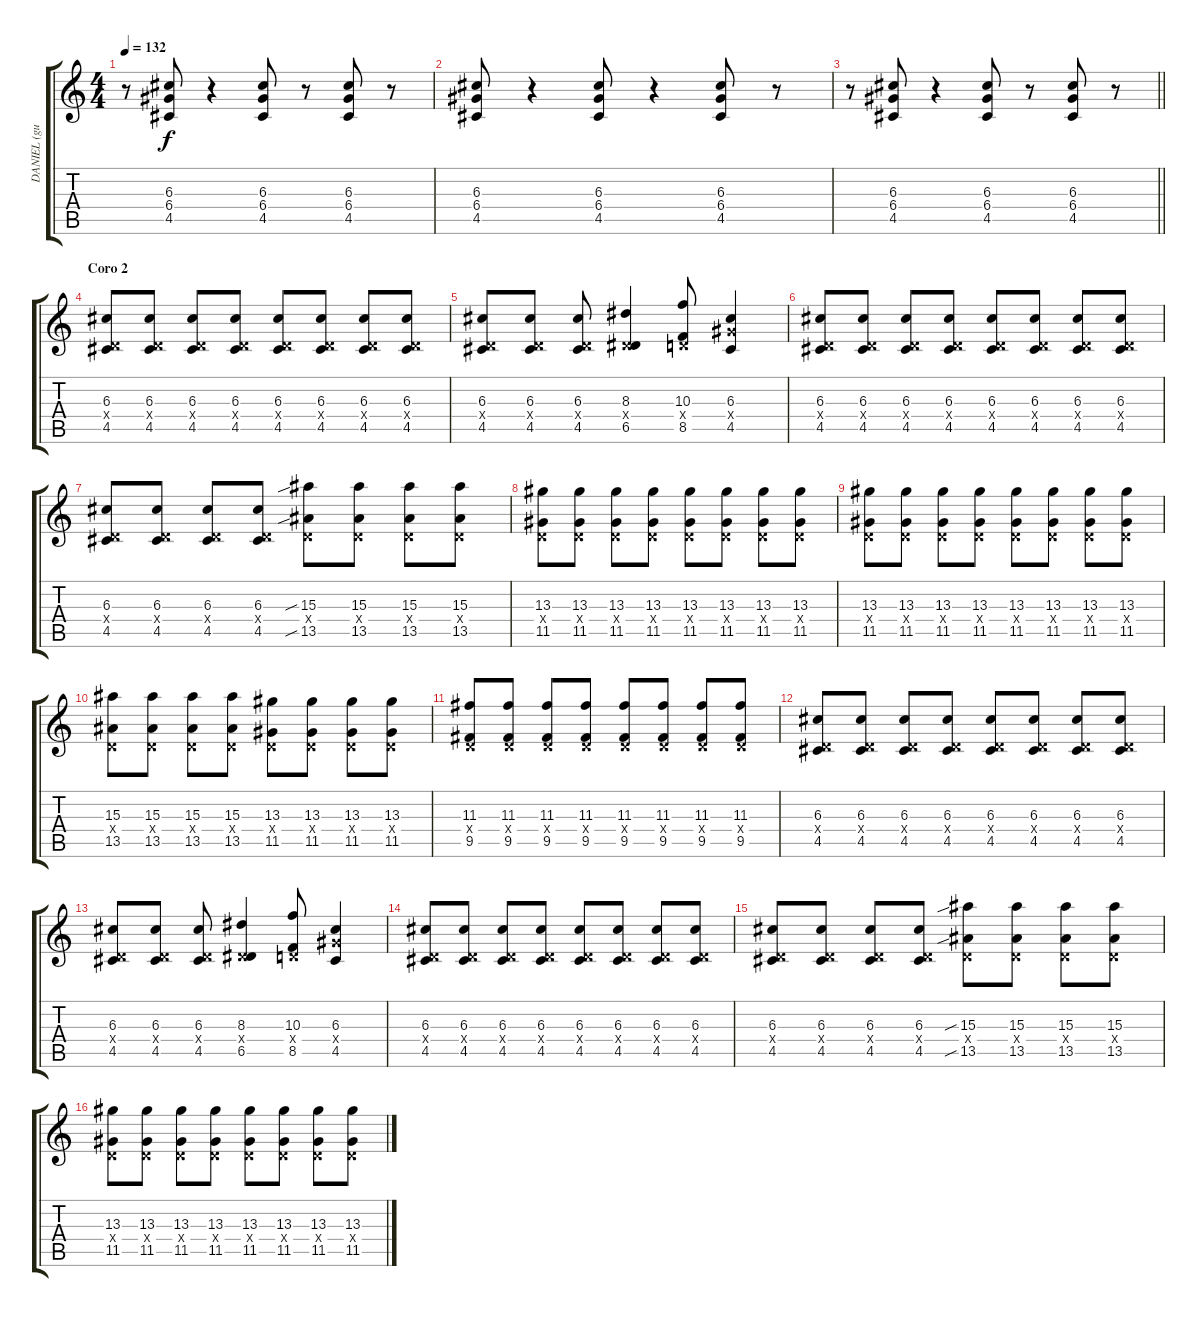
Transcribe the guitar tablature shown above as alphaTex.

\track ("DANIEL (guitarra)" "DANIEL (gu") {instrument distortionguitar}
\staff {score tabs}
\tuning (E4 B3 G3 D3 A2 E2) {hide}
\ts (4 4)
\tempo 132
\clef g2
\ks c
r.8{dy f} (6.3 6.4 4.5).8 r.4 (6.3 6.4 4.5).8 r.8 (6.3 6.4 4.5).8 r.8 |
(6.3 6.4 4.5).8 r.4 (6.3 6.4 4.5).8 r.4 (6.3 6.4 4.5).8 r.8 |
\barLineRight lightlight
r.8 (6.3 6.4 4.5).8 r.4 (6.3 6.4 4.5).8 r.8 (6.3 6.4 4.5).8 r.8 |
\section ("" "Coro 2")
(6.3 0.4{x} 4.5).8 (6.3 0.4{x} 4.5).8 (6.3 0.4{x} 4.5).8 (6.3 0.4{x} 4.5).8 (6.3 0.4{x} 4.5).8 (6.3 0.4{x} 4.5).8 (6.3 0.4{x} 4.5).8 (6.3 0.4{x} 4.5).8 |
(6.3 0.4{x} 4.5).8 (6.3 0.4{x} 4.5).8 (6.3 0.4{x} 4.5).8 (8.3 0.4{x} 6.5).4 (10.3 0.4{x} 8.5).8 (6.3 6.4{x} 4.5).4 |
(6.3 0.4{x} 4.5).8 (6.3 0.4{x} 4.5).8 (6.3 0.4{x} 4.5).8 (6.3 0.4{x} 4.5).8 (6.3 0.4{x} 4.5).8 (6.3 0.4{x} 4.5).8 (6.3 0.4{x} 4.5).8 (6.3 0.4{x} 4.5).8 |
(6.3 0.4{x} 4.5).8 (6.3 0.4{x} 4.5).8 (6.3 0.4{x} 4.5).8 (6.3 0.4{x} 4.5).8 (15.3{sib} 0.4{x} 13.5{sib}).8 (15.3 0.4{x} 13.5).8 (15.3 0.4{x} 13.5).8 (15.3 0.4{x} 13.5).8 |
(13.3 0.4{x} 11.5).8 (13.3 0.4{x} 11.5).8 (13.3 0.4{x} 11.5).8 (13.3 0.4{x} 11.5).8 (13.3 0.4{x} 11.5).8 (13.3 0.4{x} 11.5).8 (13.3 0.4{x} 11.5).8 (13.3 0.4{x} 11.5).8 |
(13.3 0.4{x} 11.5).8 (13.3 0.4{x} 11.5).8 (13.3 0.4{x} 11.5).8 (13.3 0.4{x} 11.5).8 (13.3 0.4{x} 11.5).8 (13.3 0.4{x} 11.5).8 (13.3 0.4{x} 11.5).8 (13.3 0.4{x} 11.5).8 |
(15.3 0.4{x} 13.5).8 (15.3 0.4{x} 13.5).8 (15.3 0.4{x} 13.5).8 (15.3 0.4{x} 13.5).8 (13.3 0.4{x} 11.5).8 (13.3 0.4{x} 11.5).8 (13.3 0.4{x} 11.5).8 (13.3 0.4{x} 11.5).8 |
(11.3 0.4{x} 9.5).8 (11.3 0.4{x} 9.5).8 (11.3 0.4{x} 9.5).8 (11.3 0.4{x} 9.5).8 (11.3 0.4{x} 9.5).8 (11.3 0.4{x} 9.5).8 (11.3 0.4{x} 9.5).8 (11.3 0.4{x} 9.5).8 |
(6.3 0.4{x} 4.5).8 (6.3 0.4{x} 4.5).8 (6.3 0.4{x} 4.5).8 (6.3 0.4{x} 4.5).8 (6.3 0.4{x} 4.5).8 (6.3 0.4{x} 4.5).8 (6.3 0.4{x} 4.5).8 (6.3 0.4{x} 4.5).8 |
(6.3 0.4{x} 4.5).8 (6.3 0.4{x} 4.5).8 (6.3 0.4{x} 4.5).8 (8.3 0.4{x} 6.5).4 (10.3 0.4{x} 8.5).8 (6.3 6.4{x} 4.5).4 |
(6.3 0.4{x} 4.5).8 (6.3 0.4{x} 4.5).8 (6.3 0.4{x} 4.5).8 (6.3 0.4{x} 4.5).8 (6.3 0.4{x} 4.5).8 (6.3 0.4{x} 4.5).8 (6.3 0.4{x} 4.5).8 (6.3 0.4{x} 4.5).8 |
(6.3 0.4{x} 4.5).8 (6.3 0.4{x} 4.5).8 (6.3 0.4{x} 4.5).8 (6.3 0.4{x} 4.5).8 (15.3{sib} 0.4{x} 13.5{sib}).8 (15.3 0.4{x} 13.5).8 (15.3 0.4{x} 13.5).8 (15.3 0.4{x} 13.5).8 |
(13.3 0.4{x} 11.5).8 (13.3 0.4{x} 11.5).8 (13.3 0.4{x} 11.5).8 (13.3 0.4{x} 11.5).8 (13.3 0.4{x} 11.5).8 (13.3 0.4{x} 11.5).8 (13.3 0.4{x} 11.5).8 (13.3 0.4{x} 11.5).8
